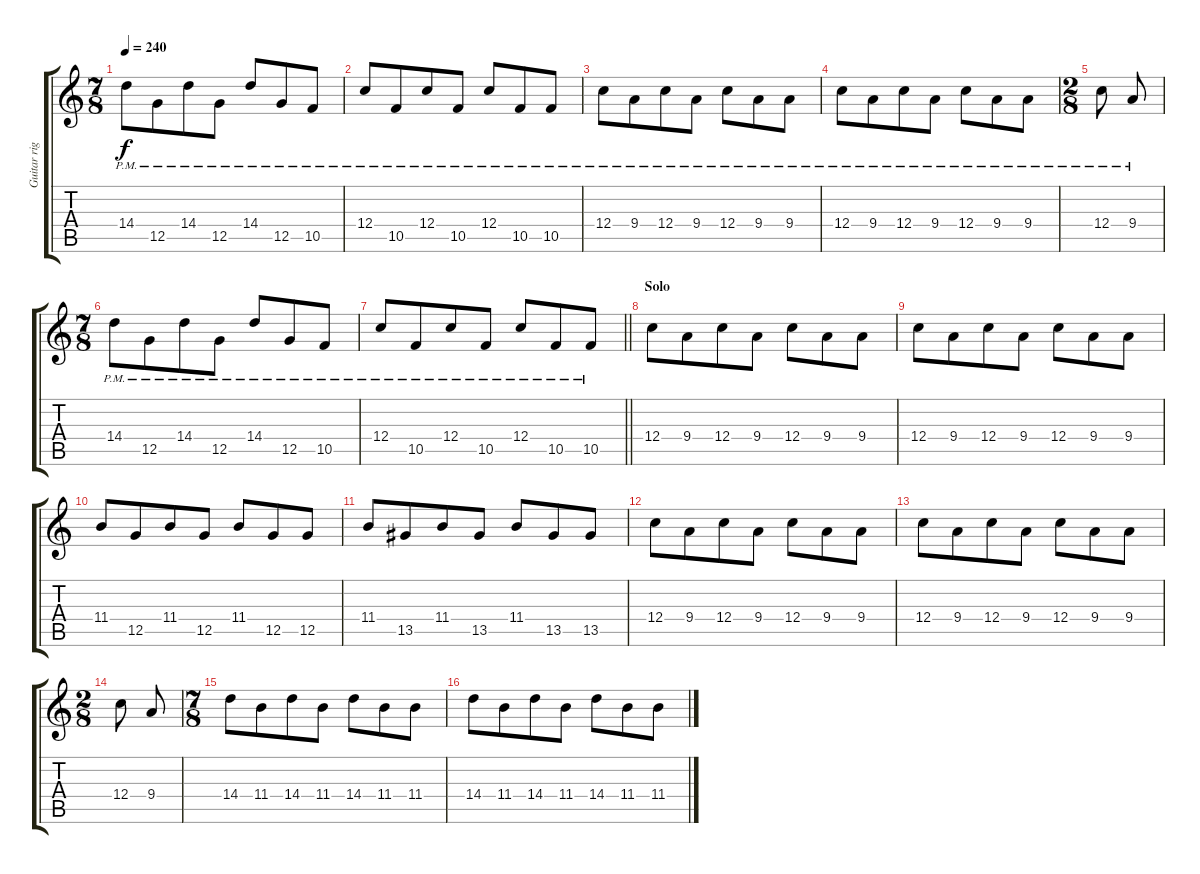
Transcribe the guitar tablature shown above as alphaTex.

\track ("Guitar right" "Guitar rig") {instrument distortionguitar}
\staff {score tabs}
\tuning (D4 A3 F3 C3 G2 D2) {hide}
\ts (7 8)
\tempo 240
\clef g2
\ks c
14.4{pm}.8{dy f} 12.5{pm}.8 14.4{pm}.8 12.5{pm}.8 14.4{pm}.8 12.5{pm}.8 10.5{pm}.8 |
12.4{pm}.8 10.5{pm}.8 12.4{pm}.8 10.5{pm}.8 12.4{pm}.8 10.5{pm}.8 10.5{pm}.8 |
12.4{pm}.8 9.4{pm}.8 12.4{pm}.8 9.4{pm}.8 12.4{pm}.8 9.4{pm}.8 9.4{pm}.8 |
12.4{pm}.8 9.4{pm}.8 12.4{pm}.8 9.4{pm}.8 12.4{pm}.8 9.4{pm}.8 9.4{pm}.8 |
\ts (2 8)
12.4{pm}.8 9.4{pm}.8 |
\ts (7 8)
14.4{pm}.8 12.5{pm}.8 14.4{pm}.8 12.5{pm}.8 14.4{pm}.8 12.5{pm}.8 10.5{pm}.8 |
\barLineRight lightlight
12.4{pm}.8 10.5{pm}.8 12.4{pm}.8 10.5{pm}.8 12.4{pm}.8 10.5{pm}.8 10.5{pm}.8 |
\section ("" "Solo")
12.4.8 9.4.8 12.4.8 9.4.8 12.4.8 9.4.8 9.4.8 |
12.4.8 9.4.8 12.4.8 9.4.8 12.4.8 9.4.8 9.4.8 |
11.4.8 12.5.8 11.4.8 12.5.8 11.4.8 12.5.8 12.5.8 |
11.4.8 13.5.8 11.4.8 13.5.8 11.4.8 13.5.8 13.5.8 |
12.4.8 9.4.8 12.4.8 9.4.8 12.4.8 9.4.8 9.4.8 |
12.4.8 9.4.8 12.4.8 9.4.8 12.4.8 9.4.8 9.4.8 |
\ts (2 8)
12.4.8 9.4.8 |
\ts (7 8)
14.4.8 11.4.8 14.4.8 11.4.8 14.4.8 11.4.8 11.4.8 |
14.4.8 11.4.8 14.4.8 11.4.8 14.4.8 11.4.8 11.4.8
